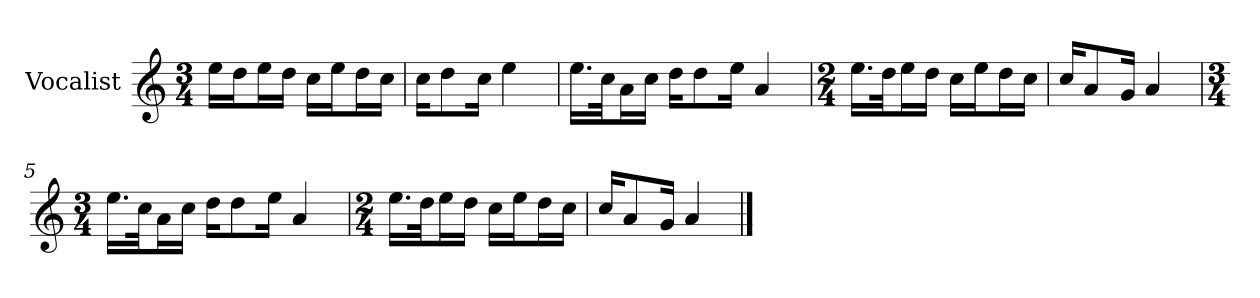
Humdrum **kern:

**kern
*part1
*staff1
*I"Vocalist
*k[]
*C:
*M3/4
=
16eeLL
16ddJ
16eeL
16ddJJ
16ccLL
16eeJ
16ddL
16ccJJ
=1
16ccKL
8dd
16ccJk
4ee
=2
16.eeLL
32ccJk
16aL
16ccJJ
16ddKL
8dd
16eeJk
4a
=3
*M2/4
16.eeLL
32ddJk
16eeL
16ddJJ
16ccLL
16eeJ
16ddL
16ccJJ
=4
16ccKL
8a
16gJk
4a
=5
*M3/4
16.eeLL
32ccJk
16aL
16ccJJ
16ddKL
8dd
16eeJk
4a
=6
*M2/4
16.eeLL
32ddJk
16eeL
16ddJJ
16ccLL
16eeJ
16ddL
16ccJJ
=7
16ccKL
8a
16gJk
4a
==
*-
